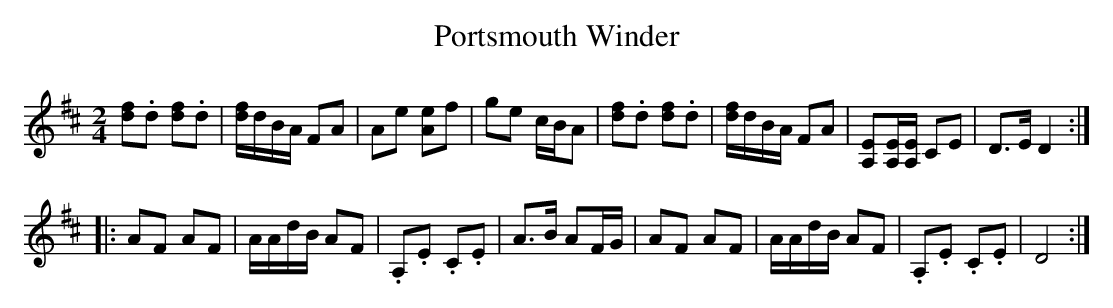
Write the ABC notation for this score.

X:1
T:Portsmouth Winder
M:2/4
L:1/8
K:D
[df].d [df].d | [d/f/]d/B/A/ FA | Ae [Ae]f | ge c/B/A |\
[df].d [df].d | [d/f/]d/B/A/ FA | [A,E][A,/E/][A,/E/] CE | D>E D2 :|
|: AF AF | A/A/d/B/ AF | .A,.E .C.E | A>B AF/G/ |\
AF AF | A/A/d/B/ AF | .A,.E .C.E | D4 :|
